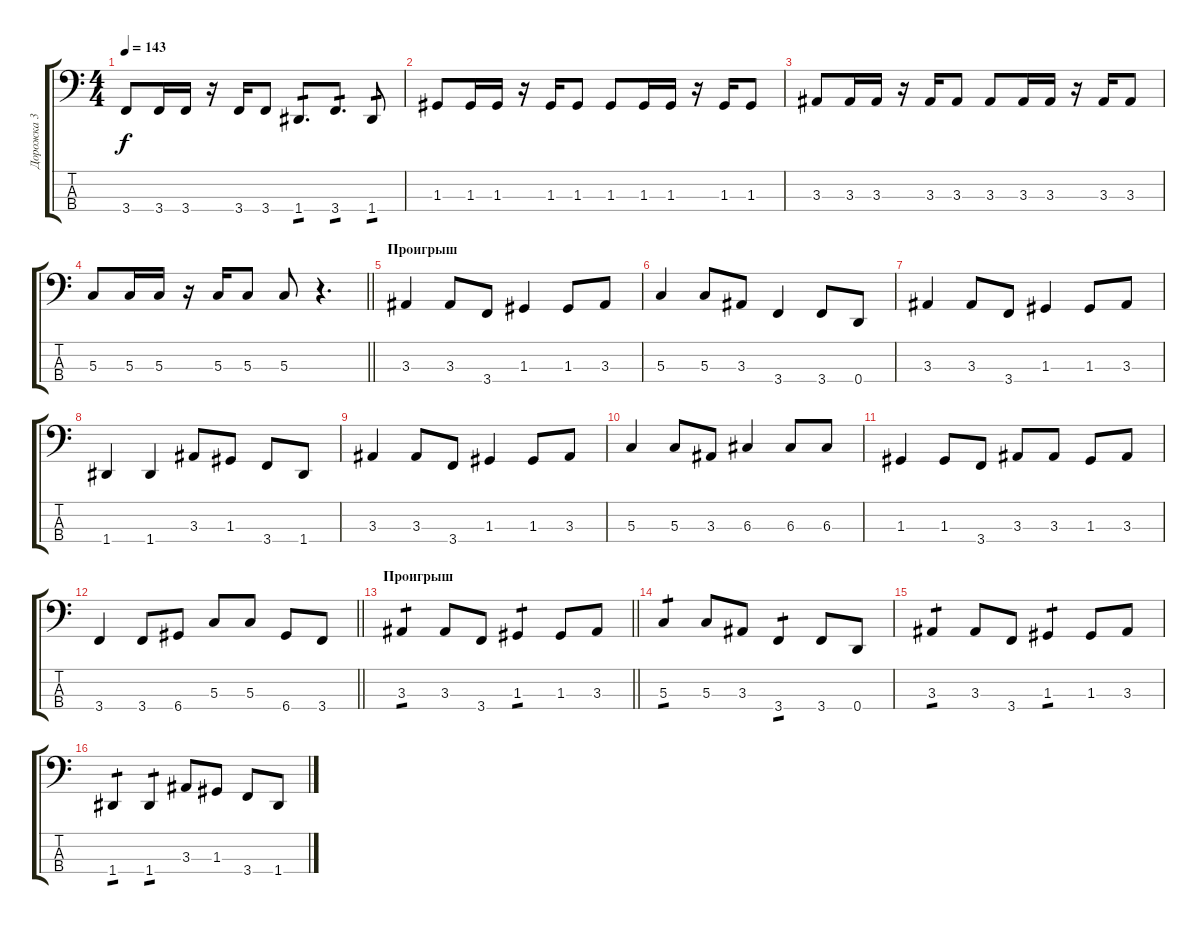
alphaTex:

\track ("Дорожка 3" "Дорожка 3") {instrument electricbassfinger}
\staff {score tabs}
\tuning (F2 C2 G1 D1) {hide}
\ts (4 4)
\tempo 143
\clef f4
\ks c
3.4.8{dy f} 3.4.16 3.4.16 r.16 3.4.16 3.4.8 1.4.8{d tp 1} 3.4.8{d tp 1} 1.4.8{tp 1} |
1.3.8 1.3.16 1.3.16 r.16 1.3.16 1.3.8 1.3.8 1.3.16 1.3.16 r.16 1.3.16 1.3.8 |
3.3.8 3.3.16 3.3.16 r.16 3.3.16 3.3.8 3.3.8 3.3.16 3.3.16 r.16 3.3.16 3.3.8 |
\barLineRight lightlight
5.3.8 5.3.16 5.3.16 r.16 5.3.16 5.3.8 5.3.8 r.4{d} |
\section ("" "Проигрыш")
3.3.4 3.3.8 3.4.8 1.3.4 1.3.8 3.3.8 |
5.3.4 5.3.8 3.3.8 3.4.4 3.4.8 0.4.8 |
3.3.4 3.3.8 3.4.8 1.3.4 1.3.8 3.3.8 |
1.4.4 1.4.4 3.3.8 1.3.8 3.4.8 1.4.8 |
3.3.4 3.3.8 3.4.8 1.3.4 1.3.8 3.3.8 |
5.3.4 5.3.8 3.3.8 6.3.4 6.3.8 6.3.8 |
1.3.4 1.3.8 3.4.8 3.3.8 3.3.8 1.3.8 3.3.8 |
\barLineRight lightlight
3.4.4 3.4.8 6.4.8 5.3.8 5.3.8 6.4.8 3.4.8 |
\section ("" "Проигрыш")
\barLineRight lightlight
3.3.4{tp 1} 3.3.8 3.4.8 1.3.4{tp 1} 1.3.8 3.3.8 |
5.3.4{tp 1} 5.3.8 3.3.8 3.4.4{tp 1} 3.4.8 0.4.8 |
3.3.4{tp 1} 3.3.8 3.4.8 1.3.4{tp 1} 1.3.8 3.3.8 |
1.4.4{tp 1} 1.4.4{tp 1} 3.3.8 1.3.8 3.4.8 1.4.8
